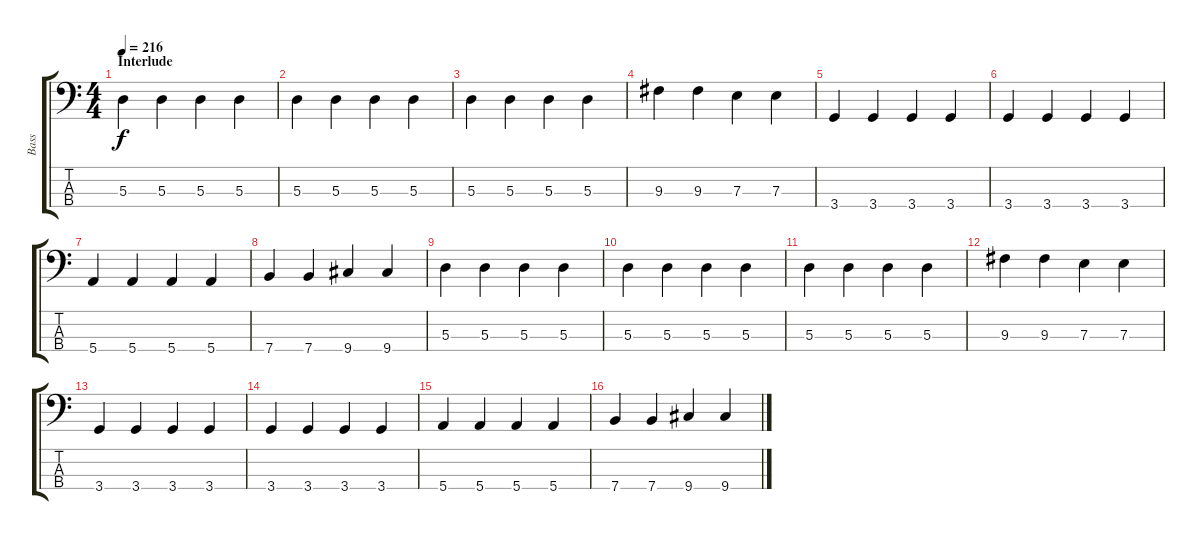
\track ("Bass" "Bass") {instrument electricbasspick}
\staff {score tabs}
\tuning (G2 D2 A1 E1) {hide}
\ts (4 4)
\section ("" "Interlude")
\tempo 216
\clef f4
\ks c
5.3.4{dy f} 5.3.4 5.3.4 5.3.4 |
5.3.4 5.3.4 5.3.4 5.3.4 |
5.3.4 5.3.4 5.3.4 5.3.4 |
9.3.4 9.3.4 7.3.4 7.3.4 |
3.4.4 3.4.4 3.4.4 3.4.4 |
3.4.4 3.4.4 3.4.4 3.4.4 |
5.4.4 5.4.4 5.4.4 5.4.4 |
7.4.4 7.4.4 9.4.4 9.4.4 |
5.3.4 5.3.4 5.3.4 5.3.4 |
5.3.4 5.3.4 5.3.4 5.3.4 |
5.3.4 5.3.4 5.3.4 5.3.4 |
9.3.4 9.3.4 7.3.4 7.3.4 |
3.4.4 3.4.4 3.4.4 3.4.4 |
3.4.4 3.4.4 3.4.4 3.4.4 |
5.4.4 5.4.4 5.4.4 5.4.4 |
7.4.4 7.4.4 9.4.4 9.4.4
